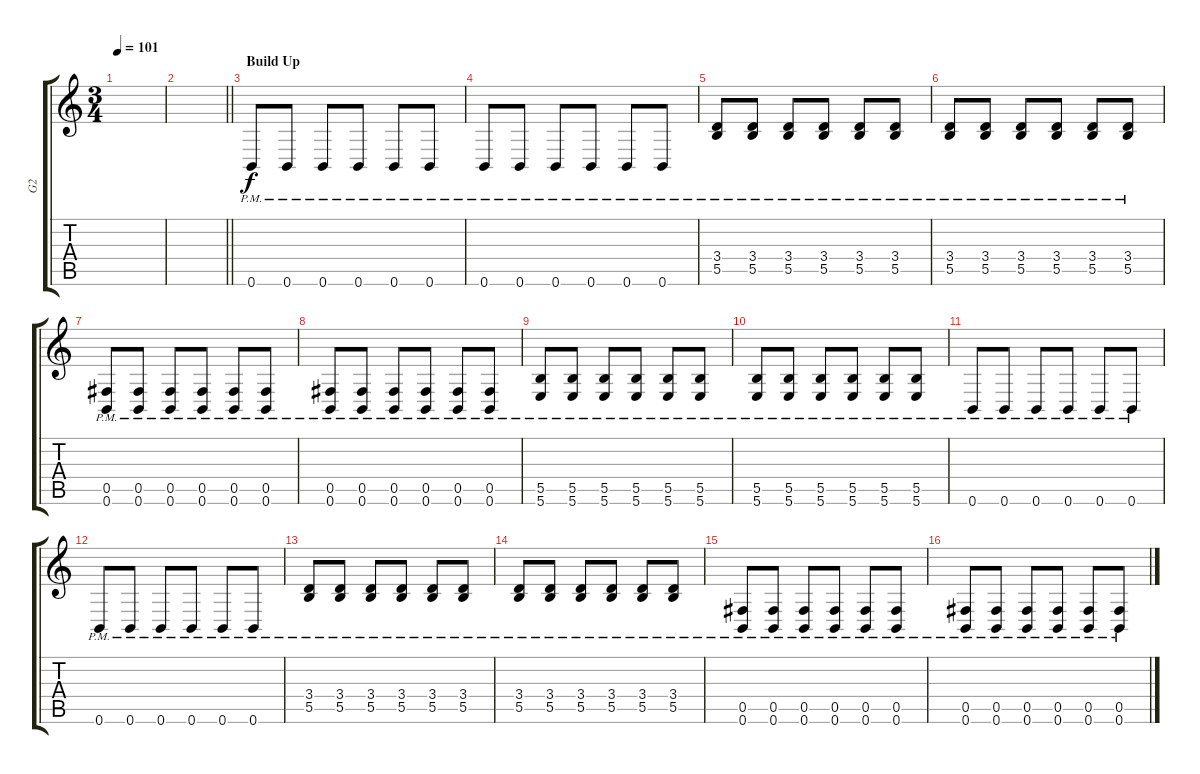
\track ("G2" "G2") {instrument distortionguitar}
\staff {score tabs}
\tuning (Db4 Ab3 E3 B2 Gb2 B1) {hide}
\ts (3 4)
\tempo 101
\clef g2
\ks c
|
\barLineRight lightlight
|
\section ("" "Build Up")
0.6{pm}.8 0.6{pm}.8 0.6{pm}.8 0.6{pm}.8 0.6{pm}.8 0.6{pm}.8 |
0.6{pm}.8 0.6{pm}.8 0.6{pm}.8 0.6{pm}.8 0.6{pm}.8 0.6{pm}.8 |
(3.4{pm} 5.5{pm}).8 (3.4{pm} 5.5{pm}).8 (3.4{pm} 5.5{pm}).8 (3.4{pm} 5.5{pm}).8 (3.4{pm} 5.5{pm}).8 (3.4{pm} 5.5{pm}).8 |
(3.4{pm} 5.5{pm}).8 (3.4{pm} 5.5{pm}).8 (3.4{pm} 5.5{pm}).8 (3.4{pm} 5.5{pm}).8 (3.4{pm} 5.5{pm}).8 (3.4{pm} 5.5{pm}).8 |
(0.5{pm} 0.6{pm}).8 (0.5{pm} 0.6{pm}).8 (0.5{pm} 0.6{pm}).8 (0.5{pm} 0.6{pm}).8 (0.5{pm} 0.6{pm}).8 (0.5{pm} 0.6{pm}).8 |
(0.5{pm} 0.6{pm}).8 (0.5{pm} 0.6{pm}).8 (0.5{pm} 0.6{pm}).8 (0.5{pm} 0.6{pm}).8 (0.5{pm} 0.6{pm}).8 (0.5{pm} 0.6{pm}).8 |
(5.5{pm} 5.6{pm}).8 (5.5{pm} 5.6{pm}).8 (5.5{pm} 5.6{pm}).8 (5.5{pm} 5.6{pm}).8 (5.5{pm} 5.6{pm}).8 (5.5{pm} 5.6{pm}).8 |
(5.5{pm} 5.6{pm}).8 (5.5{pm} 5.6{pm}).8 (5.5{pm} 5.6{pm}).8 (5.5{pm} 5.6{pm}).8 (5.5{pm} 5.6{pm}).8 (5.5{pm} 5.6{pm}).8 |
0.6{pm}.8 0.6{pm}.8 0.6{pm}.8 0.6{pm}.8 0.6{pm}.8 0.6{pm}.8 |
0.6{pm}.8 0.6{pm}.8 0.6{pm}.8 0.6{pm}.8 0.6{pm}.8 0.6{pm}.8 |
(3.4{pm} 5.5{pm}).8 (3.4{pm} 5.5{pm}).8 (3.4{pm} 5.5{pm}).8 (3.4{pm} 5.5{pm}).8 (3.4{pm} 5.5{pm}).8 (3.4{pm} 5.5{pm}).8 |
(3.4{pm} 5.5{pm}).8 (3.4{pm} 5.5{pm}).8 (3.4{pm} 5.5{pm}).8 (3.4{pm} 5.5{pm}).8 (3.4{pm} 5.5{pm}).8 (3.4{pm} 5.5{pm}).8 |
(0.5{pm} 0.6{pm}).8 (0.5{pm} 0.6{pm}).8 (0.5{pm} 0.6{pm}).8 (0.5{pm} 0.6{pm}).8 (0.5{pm} 0.6{pm}).8 (0.5{pm} 0.6{pm}).8 |
(0.5{pm} 0.6{pm}).8 (0.5{pm} 0.6{pm}).8 (0.5{pm} 0.6{pm}).8 (0.5{pm} 0.6{pm}).8 (0.5{pm} 0.6{pm}).8 (0.5{pm} 0.6{pm}).8
